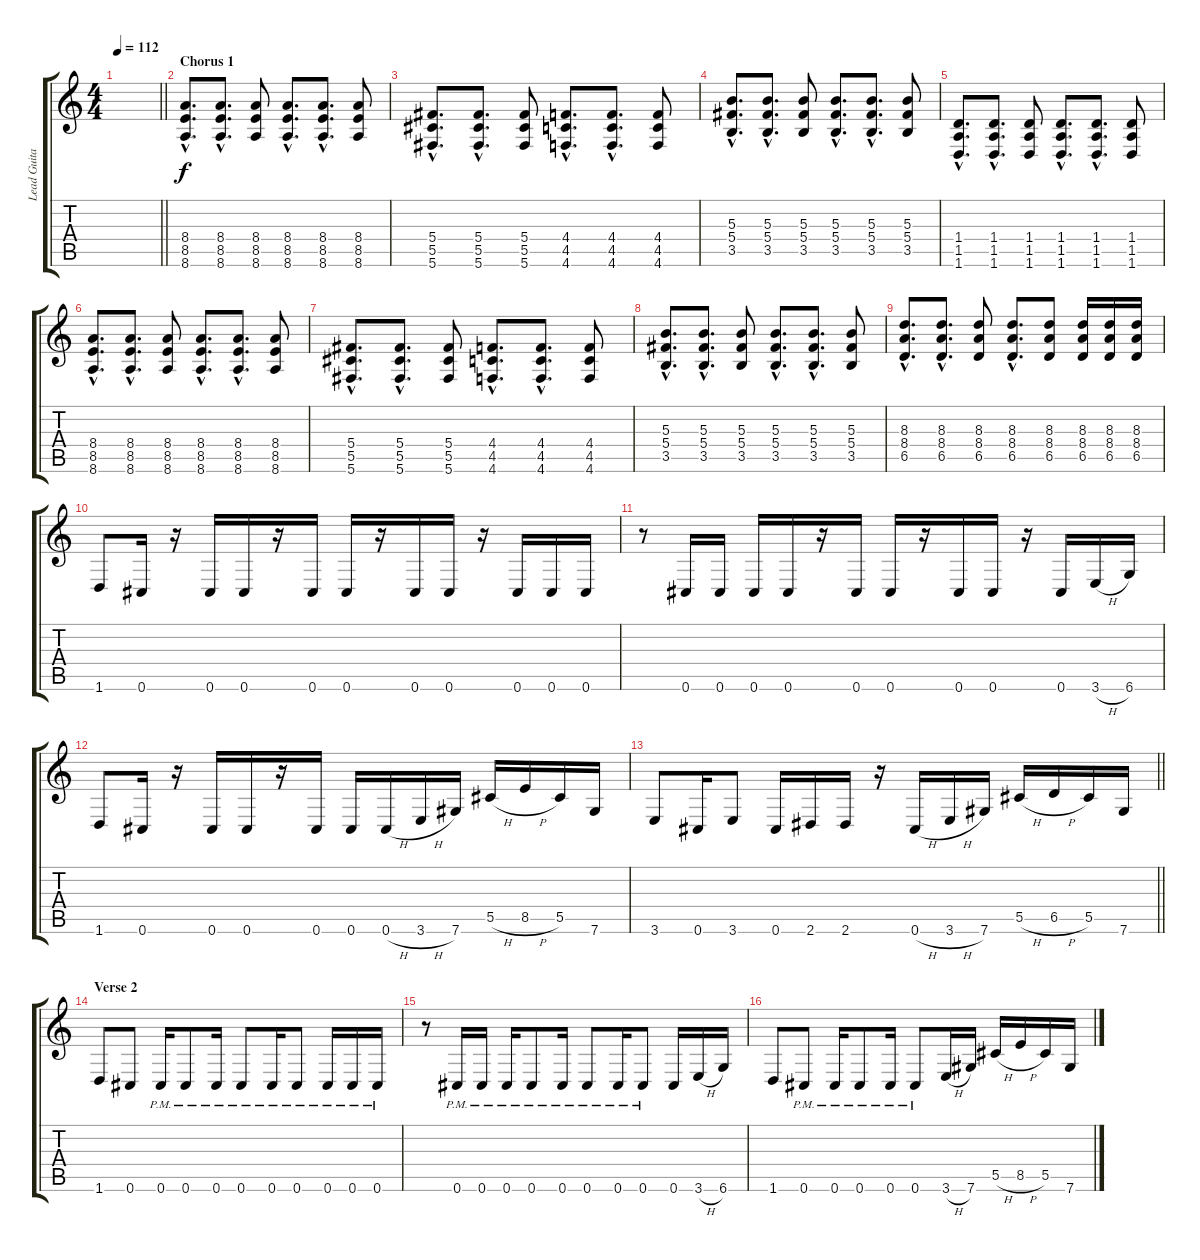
\track ("Lead Guitar" "Lead Guita") {instrument distortionguitar}
\staff {score tabs}
\tuning (Eb4 Bb3 Gb3 Db3 Ab2 Db2) {hide}
\ts (4 4)
\tempo 112
\clef g2
\barLineRight lightlight
\ks c
|
\section ("" "Chorus 1")
(8.4{hac} 8.5{hac} 8.6{hac}).8{d} (8.4{hac} 8.5{hac} 8.6{hac}).8{d} (8.4 8.5 8.6).8 (8.4{hac} 8.5{hac} 8.6{hac}).8{d} (8.4{hac} 8.5{hac} 8.6{hac}).8{d} (8.4 8.5 8.6).8 |
(5.4{hac} 5.5{hac} 5.6{hac}).8{d} (5.4{hac} 5.5{hac} 5.6{hac}).8{d} (5.4 5.5 5.6).8 (4.4{hac} 4.5{hac} 4.6{hac}).8{d} (4.4{hac} 4.5{hac} 4.6{hac}).8{d} (4.4 4.5 4.6).8 |
(5.3{hac} 5.4{hac} 3.5{hac}).8{d} (5.3{hac} 5.4{hac} 3.5{hac}).8{d} (5.3 5.4 3.5).8 (5.3{hac} 5.4{hac} 3.5{hac}).8{d} (5.3{hac} 5.4{hac} 3.5{hac}).8{d} (5.3 5.4 3.5).8 |
(1.4{hac} 1.5{hac} 1.6{hac}).8{d} (1.4{hac} 1.5{hac} 1.6{hac}).8{d} (1.4 1.5 1.6).8 (1.4{hac} 1.5{hac} 1.6{hac}).8{d} (1.4{hac} 1.5{hac} 1.6{hac}).8{d} (1.4 1.5 1.6).8 |
(8.4{hac} 8.5{hac} 8.6{hac}).8{d} (8.4{hac} 8.5{hac} 8.6{hac}).8{d} (8.4 8.5 8.6).8 (8.4{hac} 8.5{hac} 8.6{hac}).8{d} (8.4{hac} 8.5{hac} 8.6{hac}).8{d} (8.4 8.5 8.6).8 |
(5.4{hac} 5.5{hac} 5.6{hac}).8{d} (5.4{hac} 5.5{hac} 5.6{hac}).8{d} (5.4 5.5 5.6).8 (4.4{hac} 4.5{hac} 4.6{hac}).8{d} (4.4{hac} 4.5{hac} 4.6{hac}).8{d} (4.4 4.5 4.6).8 |
(5.3{hac} 5.4{hac} 3.5{hac}).8{d} (5.3{hac} 5.4{hac} 3.5{hac}).8{d} (5.3 5.4 3.5).8 (5.3{hac} 5.4{hac} 3.5{hac}).8{d} (5.3{hac} 5.4{hac} 3.5{hac}).8{d} (5.3 5.4 3.5).8 |
(8.3{hac} 8.4{hac} 6.5{hac}).8{d} (8.3{hac} 8.4{hac} 6.5{hac}).8{d} (8.3 8.4 6.5).8 (8.3{hac} 8.4{hac} 6.5{hac}).8{d} (8.3 8.4 6.5).8 (8.3 8.4 6.5).16 (8.3 8.4 6.5).16 (8.3 8.4 6.5).16 |
1.6.8 0.6.16 r.16 0.6.16 0.6.16 r.16 0.6.16 0.6.16 r.16 0.6.16 0.6.16 r.16 0.6.16 0.6.16 0.6.16 |
r.8 0.6.16 0.6.16 0.6.16 0.6.16 r.16 0.6.16 0.6.16 r.16 0.6.16 0.6.16 r.16 0.6.16 3.6{h}.16 6.6.16 |
1.6.8 0.6.16 r.16 0.6.16 0.6.16 r.16 0.6.16 0.6.16 0.6{h}.16 3.6{h}.16 7.6.16 5.5{h}.16 8.5{h}.16 5.5.16 7.6.16 |
\barLineRight lightlight
3.6.8 0.6.16 3.6.8 0.6.16 2.6.16 2.6.16 r.16 0.6{h}.16 3.6{h}.16 7.6.16 5.5{h}.16 6.5{h}.16 5.5.16 7.6.16 |
\section ("" "Verse 2")
1.6.8 0.6.8 0.6{pm}.16 0.6{pm}.8 0.6{pm}.16 0.6{pm}.8 0.6{pm}.16 0.6{pm}.8 0.6{pm}.16 0.6{pm}.16 0.6{pm}.16 |
r.8 0.6{pm}.16 0.6{pm}.16 0.6{pm}.16 0.6{pm}.8 0.6{pm}.16 0.6{pm}.8 0.6{pm}.16 0.6{pm}.8 0.6.16 3.6{h}.16 6.6.16 |
1.6.8 0.6{pm}.8 0.6{pm}.16 0.6{pm}.8 0.6{pm}.16 0.6{pm}.8 3.6{h}.16 7.6.16 5.5{h}.16 8.5{h}.16 5.5.16 7.6.16
